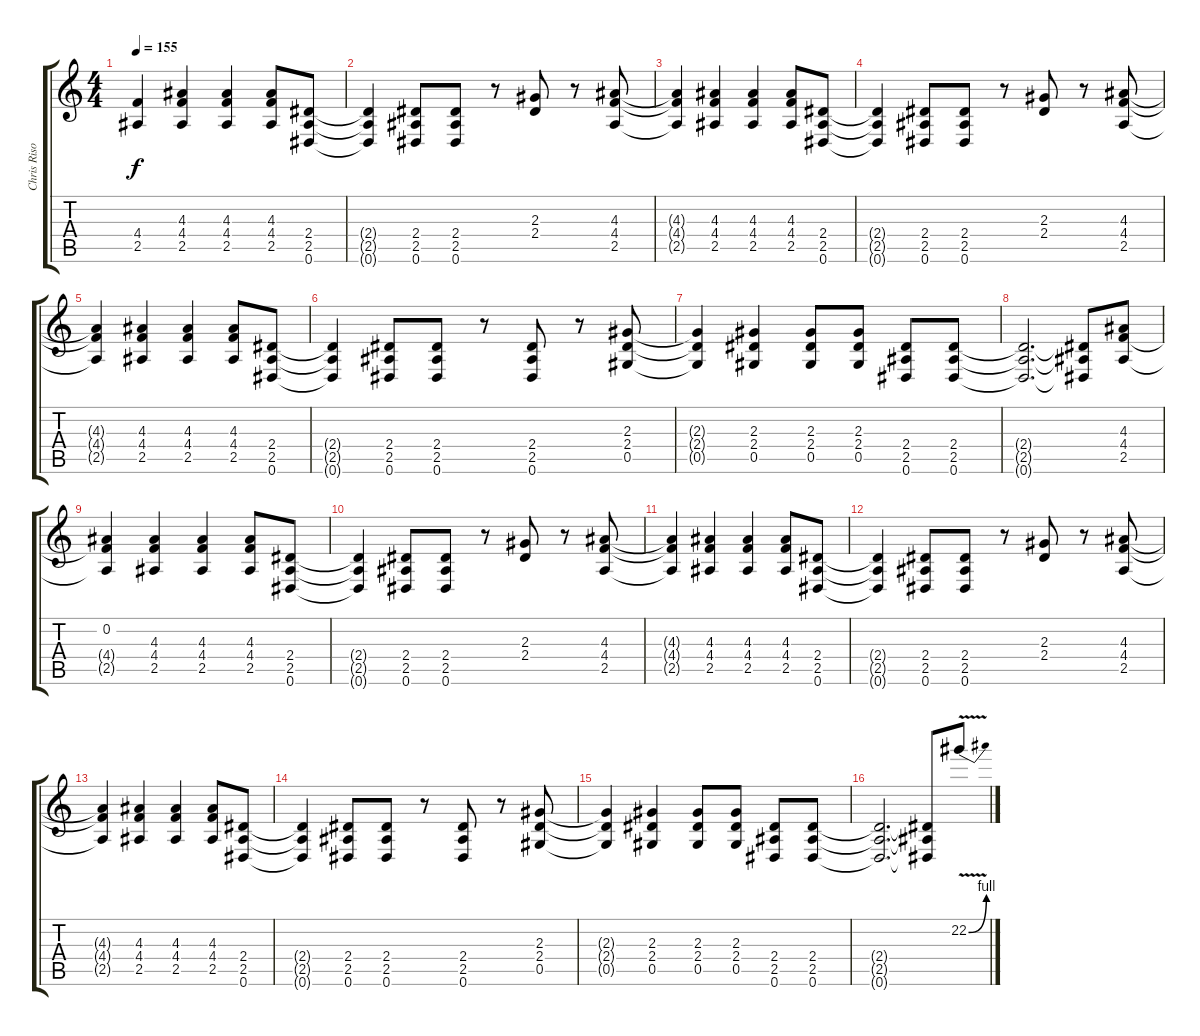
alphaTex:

\track ("Chris Risola - Lead" "Chris Riso") {instrument distortionguitar}
\staff {score tabs}
\tuning (Eb4 Bb3 Gb3 Db3 Ab2 Eb2) {hide}
\ts (4 4)
\tempo 155
\clef g2
\ks c
(4.4{t} 2.5{t}).4{dy f} (4.3 4.4 2.5).4 (4.3 4.4 2.5).4 (4.3 4.4 2.5).8 (2.4 2.5 0.6).8 |
(2.4{t} 2.5{t} 0.6{t}).4 (2.4 2.5 0.6).8 (2.4 2.5 0.6).8 r.8 (2.3 2.4).8 r.8 (4.3 4.4 2.5).8 |
(4.3{t} 4.4{t} 2.5{t}).4 (4.3 4.4 2.5).4 (4.3 4.4 2.5).4 (4.3 4.4 2.5).8 (2.4 2.5 0.6).8 |
(2.4{t} 2.5{t} 0.6{t}).4 (2.4 2.5 0.6).8 (2.4 2.5 0.6).8 r.8 (2.3 2.4).8 r.8 (4.3 4.4 2.5).8 |
(4.3{t} 4.4{t} 2.5{t}).4 (4.3 4.4 2.5).4 (4.3 4.4 2.5).4 (4.3 4.4 2.5).8 (2.4 2.5 0.6).8 |
(2.4{t} 2.5{t} 0.6{t}).4 (2.4 2.5 0.6).8 (2.4 2.5 0.6).8 r.8 (2.4 2.5 0.6).8 r.8 (2.3 2.4 0.5).8 |
(2.3{t} 2.4{t} 0.5{t}).4 (2.3 2.4 0.5).4 (2.3 2.4 0.5).8 (2.3 2.4 0.5).8 (2.4 2.5 0.6).8 (2.4 2.5 0.6).8 |
(2.4{t} 2.5{t} 0.6{t}).2{d} (2.4{t} 2.5{t} 0.6{t}).8 (4.3 4.4 2.5).8 |
(0.2 4.4{t} 2.5{t}).4 (4.3 4.4 2.5).4 (4.3 4.4 2.5).4 (4.3 4.4 2.5).8 (2.4 2.5 0.6).8 |
(2.4{t} 2.5{t} 0.6{t}).4 (2.4 2.5 0.6).8 (2.4 2.5 0.6).8 r.8 (2.3 2.4).8 r.8 (4.3 4.4 2.5).8 |
(4.3{t} 4.4{t} 2.5{t}).4 (4.3 4.4 2.5).4 (4.3 4.4 2.5).4 (4.3 4.4 2.5).8 (2.4 2.5 0.6).8 |
(2.4{t} 2.5{t} 0.6{t}).4 (2.4 2.5 0.6).8 (2.4 2.5 0.6).8 r.8 (2.3 2.4).8 r.8 (4.3 4.4 2.5).8 |
(4.3{t} 4.4{t} 2.5{t}).4 (4.3 4.4 2.5).4 (4.3 4.4 2.5).4 (4.3 4.4 2.5).8 (2.4 2.5 0.6).8 |
(2.4{t} 2.5{t} 0.6{t}).4 (2.4 2.5 0.6).8 (2.4 2.5 0.6).8 r.8 (2.4 2.5 0.6).8 r.8 (2.3 2.4 0.5).8 |
(2.3{t} 2.4{t} 0.5{t}).4 (2.3 2.4 0.5).4 (2.3 2.4 0.5).8 (2.3 2.4 0.5).8 (2.4 2.5 0.6).8 (2.4 2.5 0.6).8 |
(2.4{t} 2.5{t} 0.6{t}).2{d} (2.4{t} 2.5{t} 0.6{t}).8 22.2{be (bend 0 0 60 4) v}.8
